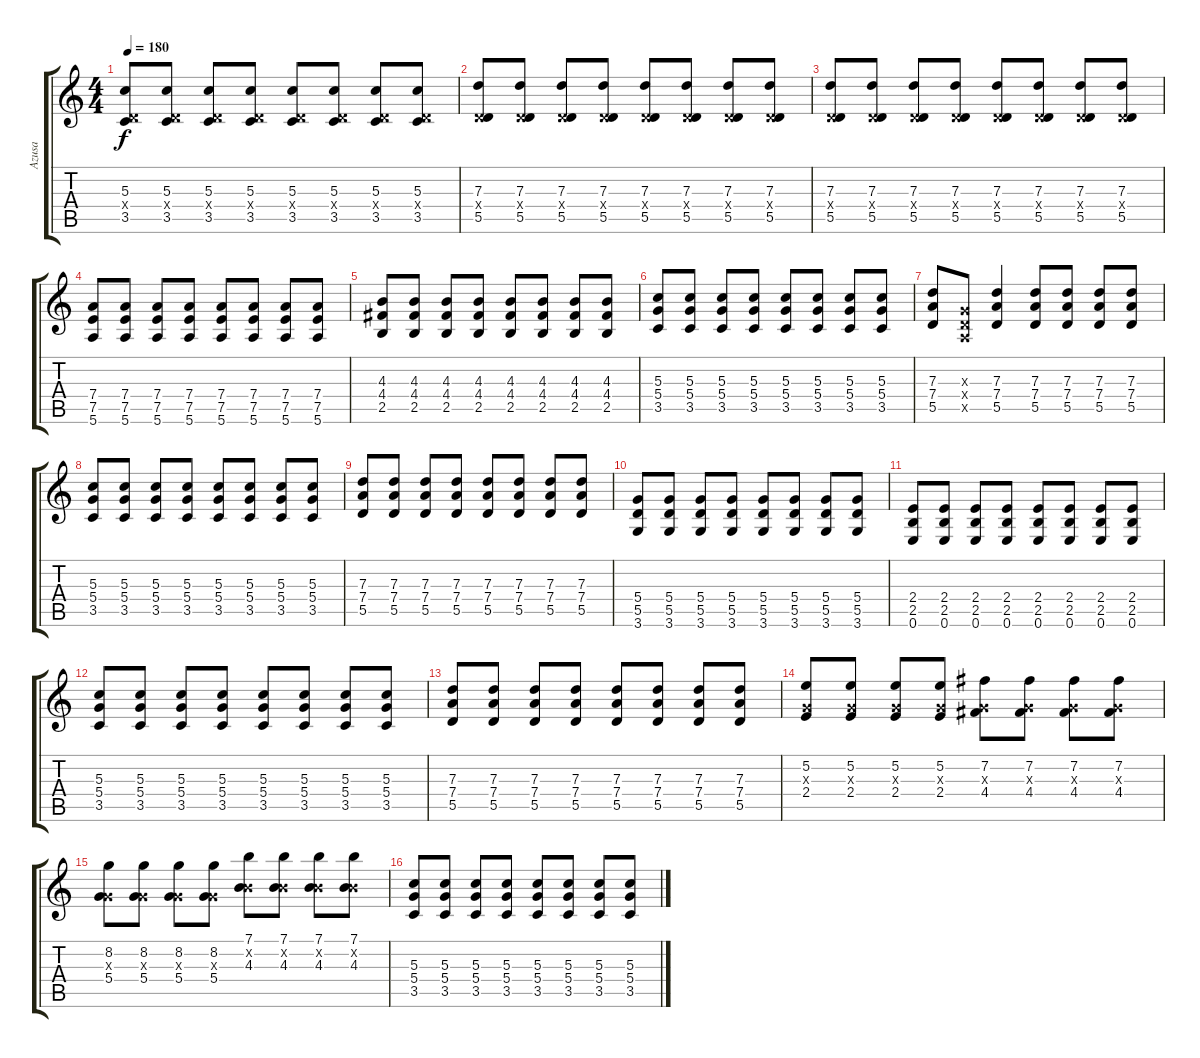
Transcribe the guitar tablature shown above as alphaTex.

\track ("Azusa" "Azusa") {instrument overdrivenguitar}
\staff {score tabs}
\tuning (E4 B3 G3 D3 A2 E2) {hide}
\ts (4 4)
\tempo 180
\clef g2
\ks c
(5.3 0.4{x} 3.5).8{dy f} (5.3 0.4{x} 3.5).8 (5.3 0.4{x} 3.5).8 (5.3 0.4{x} 3.5).8 (5.3 0.4{x} 3.5).8 (5.3 0.4{x} 3.5).8 (5.3 0.4{x} 3.5).8 (5.3 0.4{x} 3.5).8 |
(7.3 0.4{x} 5.5).8 (7.3 0.4{x} 5.5).8 (7.3 0.4{x} 5.5).8 (7.3 0.4{x} 5.5).8 (7.3 0.4{x} 5.5).8 (7.3 0.4{x} 5.5).8 (7.3 0.4{x} 5.5).8 (7.3 0.4{x} 5.5).8 |
(7.3 0.4{x} 5.5).8 (7.3 0.4{x} 5.5).8 (7.3 0.4{x} 5.5).8 (7.3 0.4{x} 5.5).8 (7.3 0.4{x} 5.5).8 (7.3 0.4{x} 5.5).8 (7.3 0.4{x} 5.5).8 (7.3 0.4{x} 5.5).8 |
(7.4 7.5 5.6).8 (7.4 7.5 5.6).8 (7.4 7.5 5.6).8 (7.4 7.5 5.6).8 (7.4 7.5 5.6).8 (7.4 7.5 5.6).8 (7.4 7.5 5.6).8 (7.4 7.5 5.6).8 |
(4.3 4.4 2.5).8 (4.3 4.4 2.5).8 (4.3 4.4 2.5).8 (4.3 4.4 2.5).8 (4.3 4.4 2.5).8 (4.3 4.4 2.5).8 (4.3 4.4 2.5).8 (4.3 4.4 2.5).8 |
(5.3 5.4 3.5).8 (5.3 5.4 3.5).8 (5.3 5.4 3.5).8 (5.3 5.4 3.5).8 (5.3 5.4 3.5).8 (5.3 5.4 3.5).8 (5.3 5.4 3.5).8 (5.3 5.4 3.5).8 |
(7.3 7.4 5.5).8 (0.3{x} 0.4{x} 0.5{x}).8 (7.3 7.4 5.5).4 (7.3 7.4 5.5).8 (7.3 7.4 5.5).8 (7.3 7.4 5.5).8 (7.3 7.4 5.5).8 |
(5.3 5.4 3.5).8 (5.3 5.4 3.5).8 (5.3 5.4 3.5).8 (5.3 5.4 3.5).8 (5.3 5.4 3.5).8 (5.3 5.4 3.5).8 (5.3 5.4 3.5).8 (5.3 5.4 3.5).8 |
(7.3 7.4 5.5).8 (7.3 7.4 5.5).8 (7.3 7.4 5.5).8 (7.3 7.4 5.5).8 (7.3 7.4 5.5).8 (7.3 7.4 5.5).8 (7.3 7.4 5.5).8 (7.3 7.4 5.5).8 |
(5.4 5.5 3.6).8 (5.4 5.5 3.6).8 (5.4 5.5 3.6).8 (5.4 5.5 3.6).8 (5.4 5.5 3.6).8 (5.4 5.5 3.6).8 (5.4 5.5 3.6).8 (5.4 5.5 3.6).8 |
(2.4 2.5 0.6).8 (2.4 2.5 0.6).8 (2.4 2.5 0.6).8 (2.4 2.5 0.6).8 (2.4 2.5 0.6).8 (2.4 2.5 0.6).8 (2.4 2.5 0.6).8 (2.4 2.5 0.6).8 |
(5.3 5.4 3.5).8 (5.3 5.4 3.5).8 (5.3 5.4 3.5).8 (5.3 5.4 3.5).8 (5.3 5.4 3.5).8 (5.3 5.4 3.5).8 (5.3 5.4 3.5).8 (5.3 5.4 3.5).8 |
(7.3 7.4 5.5).8 (7.3 7.4 5.5).8 (7.3 7.4 5.5).8 (7.3 7.4 5.5).8 (7.3 7.4 5.5).8 (7.3 7.4 5.5).8 (7.3 7.4 5.5).8 (7.3 7.4 5.5).8 |
(5.2 0.3{x} 2.4).8 (5.2 0.3{x} 2.4).8 (5.2 0.3{x} 2.4).8 (5.2 0.3{x} 2.4).8 (7.2 0.3{x} 4.4).8 (7.2 0.3{x} 4.4).8 (7.2 0.3{x} 4.4).8 (7.2 0.3{x} 4.4).8 |
(8.2 0.3{x} 5.4).8 (8.2 0.3{x} 5.4).8 (8.2 0.3{x} 5.4).8 (8.2 0.3{x} 5.4).8 (7.1 0.2{x} 4.3).8 (7.1 0.2{x} 4.3).8 (7.1 0.2{x} 4.3).8 (7.1 0.2{x} 4.3).8 |
(5.3 5.4 3.5).8 (5.3 5.4 3.5).8 (5.3 5.4 3.5).8 (5.3 5.4 3.5).8 (5.3 5.4 3.5).8 (5.3 5.4 3.5).8 (5.3 5.4 3.5).8 (5.3 5.4 3.5).8
